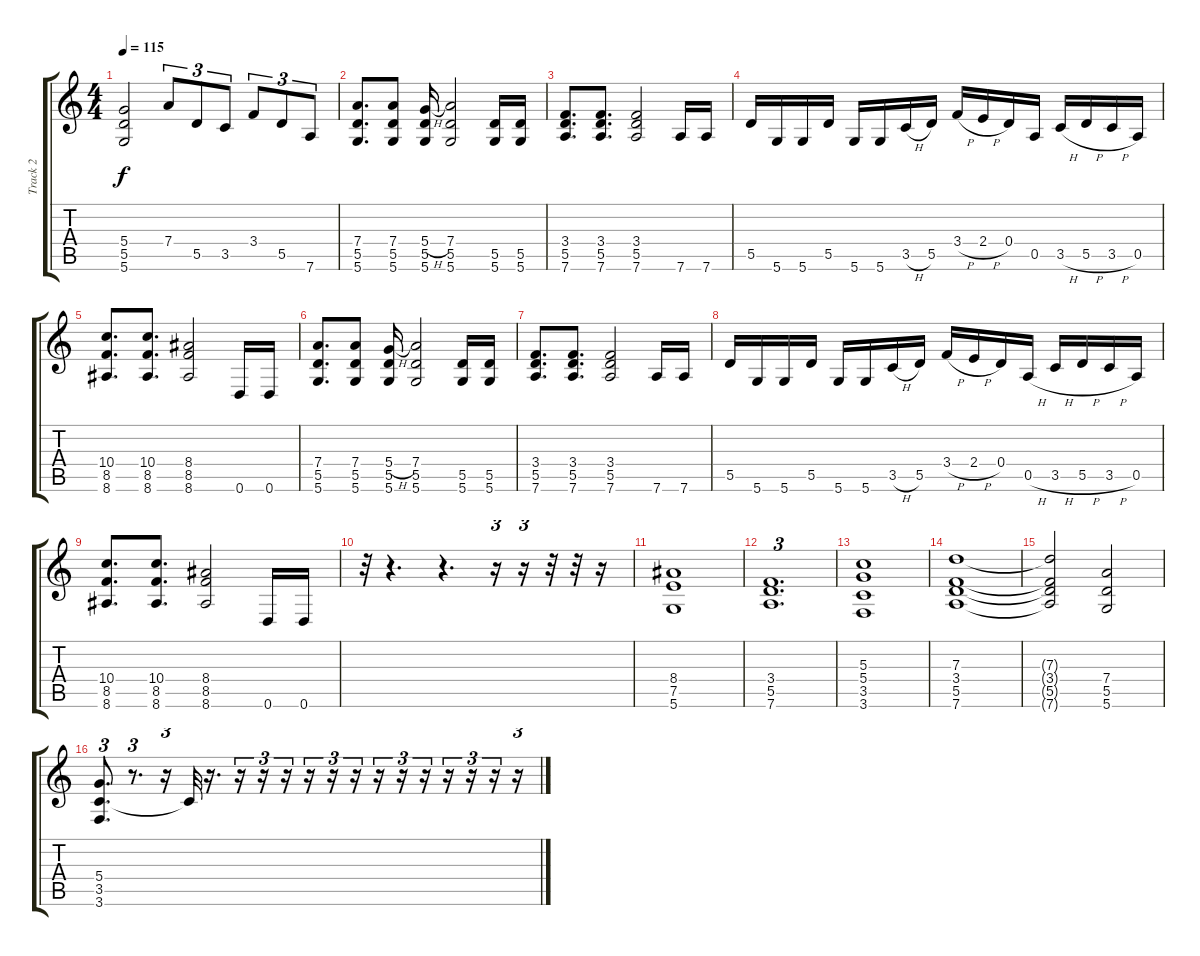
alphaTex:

\track ("Track 2" "Track 2") {instrument distortionguitar}
\staff {score tabs}
\tuning (E4 B3 G3 D3 A2 D2) {hide}
\ts (4 4)
\tempo 115
\clef g2
\ks c
(5.4 5.5 5.6).2{dy f} 7.4.8{tu (3 2)} 5.5.8{tu (3 2)} 3.5.8{tu (3 2)} 3.4.8{tu (3 2)} 5.5.8{tu (3 2)} 7.6.8{tu (3 2)} |
(7.4 5.5 5.6).8{d} (7.4 5.5 5.6).8 (5.4{h} 5.5 5.6).16 (7.4 5.5 5.6).2 (5.5 5.6).16 (5.5 5.6).16 |
(3.4 5.5 7.6).8{d} (3.4 5.5 7.6).8{d} (3.4 5.5 7.6).2 7.6.16 7.6.16 |
5.5.16 5.6.16 5.6.16 5.5.16 5.6.16 5.6.16 3.5{h}.16 5.5.16 3.4{h}.16 2.4{h}.16 0.4.16 0.5.16 3.5{h}.16 5.5{h}.16 3.5{h}.16 0.5.16 |
(10.4 8.5 8.6).8{d} (10.4 8.5 8.6).8{d} (8.4 8.5 8.6).2 0.6.16 0.6.16 |
(7.4 5.5 5.6).8{d} (7.4 5.5 5.6).8 (5.4{h} 5.5 5.6).16 (7.4 5.5 5.6).2 (5.5 5.6).16 (5.5 5.6).16 |
(3.4 5.5 7.6).8{d} (3.4 5.5 7.6).8{d} (3.4 5.5 7.6).2 7.6.16 7.6.16 |
5.5.16 5.6.16 5.6.16 5.5.16 5.6.16 5.6.16 3.5{h}.16 5.5.16 3.4{h}.16 2.4{h}.16 0.4.16 0.5{h}.16 3.5{h}.16 5.5{h}.16 3.5{h}.16 0.5.16 |
(10.4 8.5 8.6).8{d} (10.4 8.5 8.6).8{d} (8.4 8.5 8.6).2 0.6.16 0.6.16 |
r.32 r.4{d} r.4{d} r.16{tu (3 2)} r.16{tu (3 2)} r.32 r.32 r.16 |
(8.4 7.5 5.6).1 |
(3.4 5.5 7.6).1{d tu (3 2)} |
(5.3 5.4 3.5 3.6).1 |
(7.3 3.4 5.5 7.6).1 |
(7.3{t} 3.4{t} 5.5{t} 7.6{t}).2 (7.4 5.5 5.6).2 |
(5.4 3.5 3.6).8{d tu (3 2)} r.8{d tu (3 2)} r.16{tu (3 2)} 3.5{t}.32 r.16{d} r.16{tu (3 2)} r.16{tu (3 2)} r.16{tu (3 2)} r.16{tu (3 2)} r.16{tu (3 2)} r.16{tu (3 2)} r.16{tu (3 2)} r.16{tu (3 2)} r.16{tu (3 2)} r.16{tu (3 2)} r.16{tu (3 2)} r.16{tu (3 2)} r.16{tu (3 2)}
